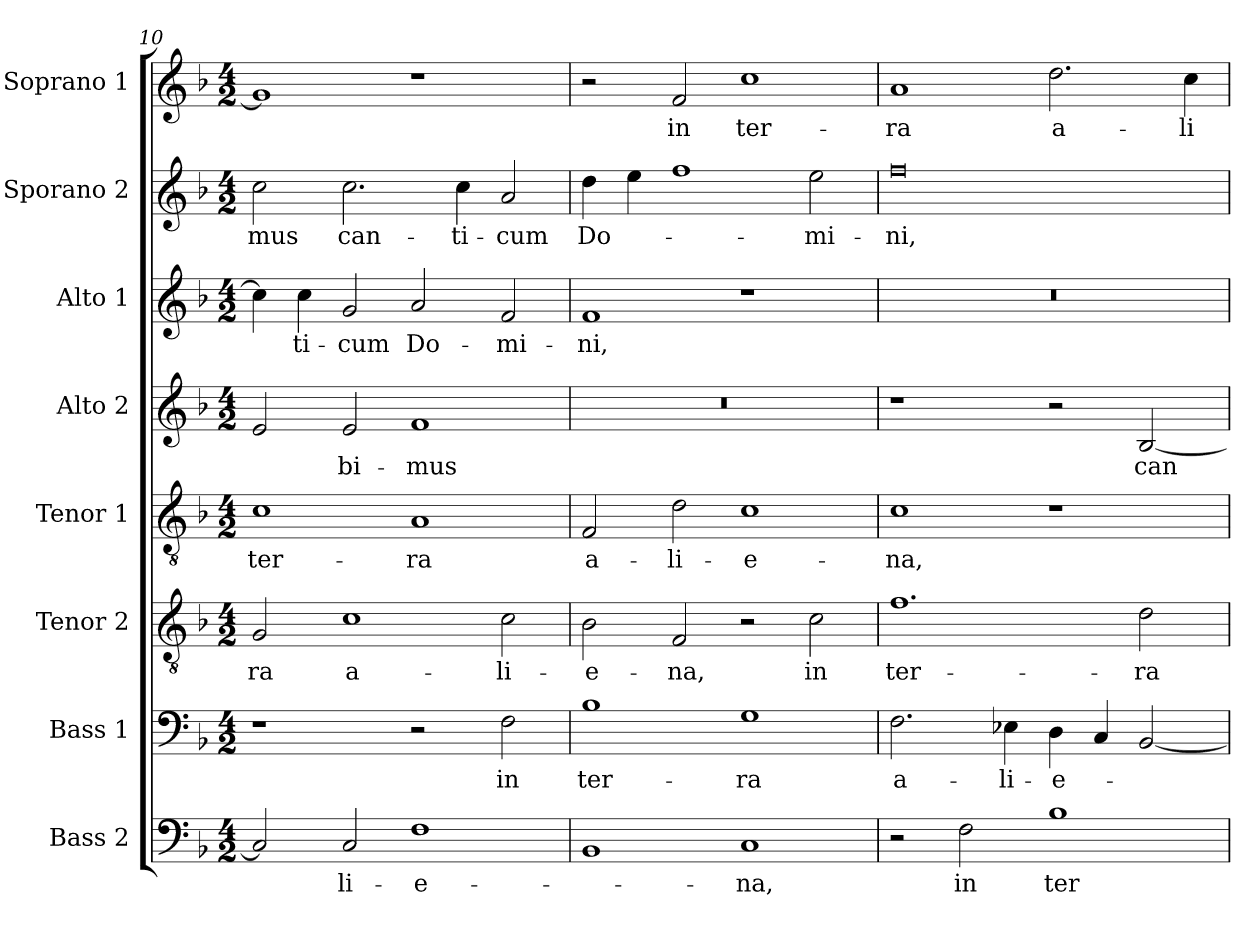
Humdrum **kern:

**kern	**text	**kern	**text	**kern	**text	**kern	**text	**kern	**text	**kern	**text	**kern	**text	**kern	**text
*part8	*part8	*part7	*part7	*part6	*part6	*part5	*part5	*part4	*part4	*part3	*part3	*part2	*part2	*part1	*part1
*staff8	*staff8	*staff7	*staff7	*staff6	*staff6	*staff5	*staff5	*staff4	*staff4	*staff3	*staff3	*staff2	*staff2	*staff1	*staff1
*I"Bass 2	*	*I"Bass 1	*	*I"Tenor 2	*	*I"Tenor 1	*	*I"Alto 2	*	*I"Alto 1	*	*I"Sporano 2	*	*I"Soprano 1	*
*I'B.	*	*I'B.	*	*I'T.	*	*I'T.	*	*I'A.	*	*I'A.	*	*I'S.	*	*I'S.	*
!!LO:PB:g=z
*clefF4	*	*clefF4	*	*clefGv2	*	*clefGv2	*	*clefG2	*	*clefG2	*	*clefG2	*	*clefG2	*
*	*	*	*	*ITrd7c12	*	*ITrd7c12	*	*	*	*	*	*	*	*	*
*k[b-]	*	*k[b-]	*	*k[b-]	*	*k[b-]	*	*k[b-]	*	*k[b-]	*	*k[b-]	*	*k[b-]	*
*F:	*	*F:	*	*F:	*	*F:	*	*F:	*	*F:	*	*F:	*	*F:	*
*M4/2	*	*M4/2	*	*M4/2	*	*M4/2	*	*M4/2	*	*M4/2	*	*M4/2	*	*M4/2	*
=10	=10	=10	=10	=10	=10	=10	=10	=10	=10	=10	=10	=10	=10	=10	=10
!	!	!	!	!	!LO:LY:b:color=#000000	!	!	!	!	!	!	!	!	!	!
!	!	!	!	!	!	!	!LO:LY:b:color=#000000	!	!	!	!	!	!	!	!
!	!	!	!	!	!	!	!	!	!	!	!	!	!LO:LY:b:color=#000000	!	!
2Ci/]	.	1r	.	2GGi/	-ra	1Ci	ter-	2ei/	.	4cci\]	.	2cci\	-mus	1gi]	.
!	!	!	!	!	!	!	!	!	!	!	!LO:LY:b:color=#000000	!	!	!	!
.	.	.	.	.	.	.	.	.	.	4cci\	-ti-	.	.	.	.
!	!LO:LY:b:color=#000000	!	!	!	!	!	!	!	!	!	!	!	!	!	!
!	!	!	!	!	!LO:LY:b:color=#000000	!	!	!	!	!	!	!	!	!	!
!	!	!	!	!	!	!	!	!	!LO:LY:b:color=#000000	!	!	!	!	!	!
!	!	!	!	!	!	!	!	!	!	!	!LO:LY:b:color=#000000	!	!	!	!
!	!	!	!	!	!	!	!	!	!	!	!	!	!LO:LY:b:color=#000000	!	!
2Ci/	-li-	.	.	1Ci	a-	.	.	2ei/	-bi-	2gi/	-cum	2.cci\	can-	.	.
!	!LO:LY:b:color=#000000	!	!	!	!	!	!	!	!	!	!	!	!	!	!
!	!	!	!	!	!	!	!LO:LY:b:color=#000000	!	!	!	!	!	!	!	!
!	!	!	!	!	!	!	!	!	!LO:LY:b:color=#000000	!	!	!	!	!	!
!	!	!	!	!	!	!	!	!	!	!	!LO:LY:b:color=#000000	!	!	!	!
1Fi	-e-	2r	.	.	.	1AAi	-ra	1fi	-mus	2ai/	Do-	.	.	1r	.
!	!	!	!	!	!	!	!	!	!	!	!	!	!LO:LY:b:color=#000000	!	!
.	.	.	.	.	.	.	.	.	.	.	.	4cci\	-ti-	.	.
!	!	!	!LO:LY:b:color=#000000	!	!	!	!	!	!	!	!	!	!	!	!
!	!	!	!	!	!LO:LY:b:color=#000000	!	!	!	!	!	!	!	!	!	!
!	!	!	!	!	!	!	!	!	!	!	!LO:LY:b:color=#000000	!	!	!	!
!	!	!	!	!	!	!	!	!	!	!	!	!	!LO:LY:b:color=#000000	!	!
.	.	2Fi\	in	2Ci\	-li-	.	.	.	.	2fi/	-mi-	2ai/	-cum	.	.
=11	=11	=11	=11	=11	=11	=11	=11	=11	=11	=11	=11	=11	=11	=11	=11
!	!	!	!LO:LY:b:color=#000000	!	!	!	!	!	!	!	!	!	!	!	!
!	!	!	!	!	!LO:LY:b:color=#000000	!	!	!	!	!	!	!	!	!	!
!	!	!	!	!	!	!	!LO:LY:b:color=#000000	!LO:N:vis=1	!	!	!	!	!	!	!
!	!	!	!	!	!	!	!	!	!	!	!LO:LY:b:color=#000000	!	!	!	!
!	!	!	!	!	!	!	!	!	!	!	!	!	!LO:LY:b:color=#000000	!	!
1BB-i	.	1B-i	ter-	2BB-i\	-e-	2FFi/	a-	0r	.	1fi	-ni,	4ddi\	Do-	2r	.
.	.	.	.	.	.	.	.	.	.	.	.	4eei\	.	.	.
!	!	!	!	!	!LO:LY:b:color=#000000	!	!	!	!	!	!	!	!	!	!
!	!	!	!	!	!	!	!LO:LY:b:color=#000000	!	!	!	!	!	!	!	!
!	!	!	!	!	!	!	!	!	!	!	!	!	!	!	!LO:LY:b:color=#000000
.	.	.	.	2FFi/	-na,	2Di\	-li-	.	.	.	.	1ffi	.	2fi/	in
!	!LO:LY:b:color=#000000	!	!	!	!	!	!	!	!	!	!	!	!	!	!
!	!	!	!LO:LY:b:color=#000000	!	!	!	!	!	!	!	!	!	!	!	!
!	!	!	!	!	!	!	!LO:LY:b:color=#000000	!	!	!	!	!	!	!	!
!	!	!	!	!	!	!	!	!	!	!	!	!	!	!	!LO:LY:b:color=#000000
1Ci	-na,	1Gi	-ra	2r	.	1Ci	-e-	.	.	1r	.	.	.	1cci	ter-
!	!	!	!	!	!LO:LY:b:color=#000000	!	!	!	!	!	!	!	!	!	!
!	!	!	!	!	!	!	!	!	!	!	!	!	!LO:LY:b:color=#000000	!	!
.	.	.	.	2Ci\	in	.	.	.	.	.	.	2eei\	-mi-	.	.
=12	=12	=12	=12	=12	=12	=12	=12	=12	=12	=12	=12	=12	=12	=12	=12
!	!	!	!LO:LY:b:color=#000000	!	!	!	!	!	!	!	!	!	!	!	!
!	!	!	!	!	!LO:LY:b:color=#000000	!	!	!	!	!	!	!	!	!	!
!	!	!	!	!	!	!	!LO:LY:b:color=#000000	!	!	!LO:N:vis=1	!	!	!	!	!
!	!	!	!	!	!	!	!	!	!	!	!	!	!LO:LY:b:color=#000000	!	!
!	!	!	!	!	!	!	!	!	!	!	!	!	!	!	!LO:LY:b:color=#000000
2r	.	2.Fi\	a-	1.Fi	ter-	1Ci	-na,	1r	.	0r	.	0ffi	-ni,	1ai	-ra
!	!LO:LY:b:color=#000000	!	!	!	!	!	!	!	!	!	!	!	!	!	!
2Fi\	in	.	.	.	.	.	.	.	.	.	.	.	.	.	.
!	!	!	!LO:LY:b:color=#000000	!	!	!	!	!	!	!	!	!	!	!	!
.	.	4E-Xi\	-li-	.	.	.	.	.	.	.	.	.	.	.	.
!	!LO:LY:b:color=#000000	!	!	!	!	!	!	!	!	!	!	!	!	!	!
!	!	!	!LO:LY:b:color=#000000	!	!	!	!	!	!	!	!	!	!	!	!
!	!	!	!	!	!	!	!	!	!	!	!	!	!	!	!LO:LY:b:color=#000000
1B-i	ter-	4Di\	-e-	.	.	1r	.	2r	.	.	.	.	.	2.ddi\	a-
.	.	4Ci/	.	.	.	.	.	.	.	.	.	.	.	.	.
!	!	!	!	!	!LO:LY:b:color=#000000	!	!	!	!	!	!	!	!	!	!
!	!	!	!	!	!	!	!	!	!LO:LY:b:color=#000000	!	!	!	!	!	!
.	.	[<2BB-i/	.	2Di\	-ra	.	.	[<2B-i/	can-	.	.	.	.	.	.
!	!	!	!	!	!	!	!	!	!	!	!	!	!	!	!LO:LY:b:color=#000000
.	.	.	.	.	.	.	.	.	.	.	.	.	.	4cci\	-li-
=	=	=	=	=	=	=	=	=	=	=	=	=	=	=	=
*-	*-	*-	*-	*-	*-	*-	*-	*-	*-	*-	*-	*-	*-	*-	*-
